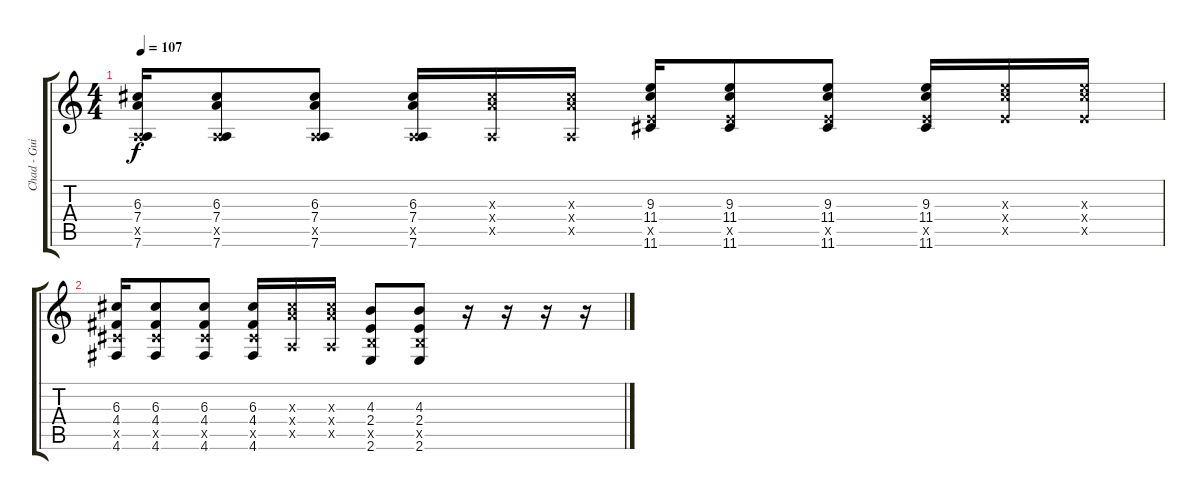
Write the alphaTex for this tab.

\track ("Chad - Guitar" "Chad - Gui") {instrument distortionguitar}
\staff {score tabs}
\tuning (E4 B3 G3 D3 A2 D2) {hide}
\ts (4 4)
\tempo 107
\clef g2
\ks c
(6.3 7.4 0.5{x} 7.6).16{dy f} (6.3 7.4 0.5{x} 7.6).8 (6.3 7.4 0.5{x} 7.6).8 (6.3 7.4 0.5{x} 7.6).16 (6.3{x} 7.4{x} 0.5{x}).16 (6.3{x} 7.4{x} 0.5{x}).16 (9.3 11.4 7.5{x} 11.6).16 (9.3 11.4 7.5{x} 11.6).8 (9.3 11.4 7.5{x} 11.6).8 (9.3 11.4 7.5{x} 11.6).16 (9.3{x} 11.4{x} 7.5{x}).16 (9.3{x} 11.4{x} 7.5{x}).16 |
(6.3 4.4 4.5{x} 4.6).16 (6.3 4.4 4.5{x} 4.6).8 (6.3 4.4 4.5{x} 4.6).8 (6.3 4.4 4.5{x} 4.6).16 (6.3{x} 7.4{x} 0.5{x}).16 (6.3{x} 7.4{x} 0.5{x}).16 (4.3 2.4 2.5{x} 2.6).8 (4.3 2.4 2.5{x} 2.6).8 r.16 r.16 r.16 r.16
